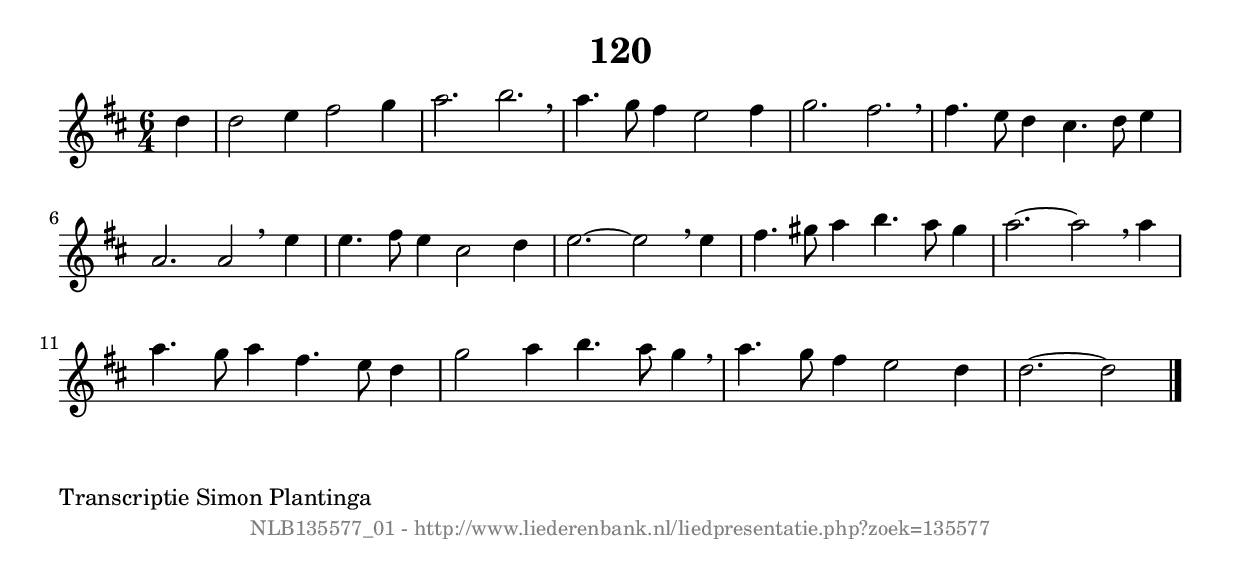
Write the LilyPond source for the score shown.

%
% produced by wce2krn 1.64 (7 June 2014)
%
\version"2.16"
#(append! paper-alist '(("long" . (cons (* 210 mm) (* 2000 mm)))))
#(set-default-paper-size "long")
sb = {\breathe}
mBreak = {\breathe }
bBreak = {\breathe }
x = {\once\override NoteHead #'style = #'cross }
gl=\glissando
itime={\override Staff.TimeSignature #'stencil = ##f }
ficta = {\once\set suggestAccidentals = ##t}
fine = {\once\override Score.RehearsalMark #'self-alignment-X = #1 \mark \markup {\italic{Fine}}}
dc = {\once\override Score.RehearsalMark #'self-alignment-X = #1 \mark \markup {\italic{D.C.}}}
dcf = {\once\override Score.RehearsalMark #'self-alignment-X = #1 \mark \markup {\italic{D.C. al Fine}}}
dcc = {\once\override Score.RehearsalMark #'self-alignment-X = #1 \mark \markup {\italic{D.C. al Coda}}}
ds = {\once\override Score.RehearsalMark #'self-alignment-X = #1 \mark \markup {\italic{D.S.}}}
dsf = {\once\override Score.RehearsalMark #'self-alignment-X = #1 \mark \markup {\italic{D.S. al Fine}}}
dsc = {\once\override Score.RehearsalMark #'self-alignment-X = #1 \mark \markup {\italic{D.S. al Coda}}}
pv = {\set Score.repeatCommands = #'((volta "1"))}
sv = {\set Score.repeatCommands = #'((volta "2"))}
tv = {\set Score.repeatCommands = #'((volta "3"))}
qv = {\set Score.repeatCommands = #'((volta "4"))}
xv = {\set Score.repeatCommands = #'((volta #f))}
\header{ tagline = ""
title = "120"
}
\score {{
\key d \major
\relative g'
{
\set melismaBusyProperties = #'()
\partial 32*8
\time 6/4
\tempo 4=120
\override Score.MetronomeMark #'transparent = ##t
\override Score.RehearsalMark #'break-visibility = #(vector #t #t #f)
d'4 | d2 e4 fis2 g4 | a2. b2. \sb | a4. g8 fis4 e2 fis4 | g2. fis2. \sb | fis4. e8 d4 cis4. d8 e4 | a,2. a2 \bar ":|:" \bBreak
e'4 | e4. fis8 e4 cis2 d4 | e2.~ e2 \sb e4 | fis4. gis8 a4 b4. a8 gis4 | a2.~ a2 \mBreak
a4 | a4. g8 a4 fis4. e8 d4 | g2 a4 b4. a8 g4 \sb | a4. g8 fis4 e2 d4 | d2.~ d2 \bar "|."
 }}
 \midi { }
 \layout {
            indent = 0.0\cm
}
}
\markup { \wordwrap-string #" 
Transcriptie Simon Plantinga
"}
\markup { \vspace #0 } \markup { \with-color #grey \fill-line { \center-column { \smaller "NLB135577_01 - http://www.liederenbank.nl/liedpresentatie.php?zoek=135577" } } }
